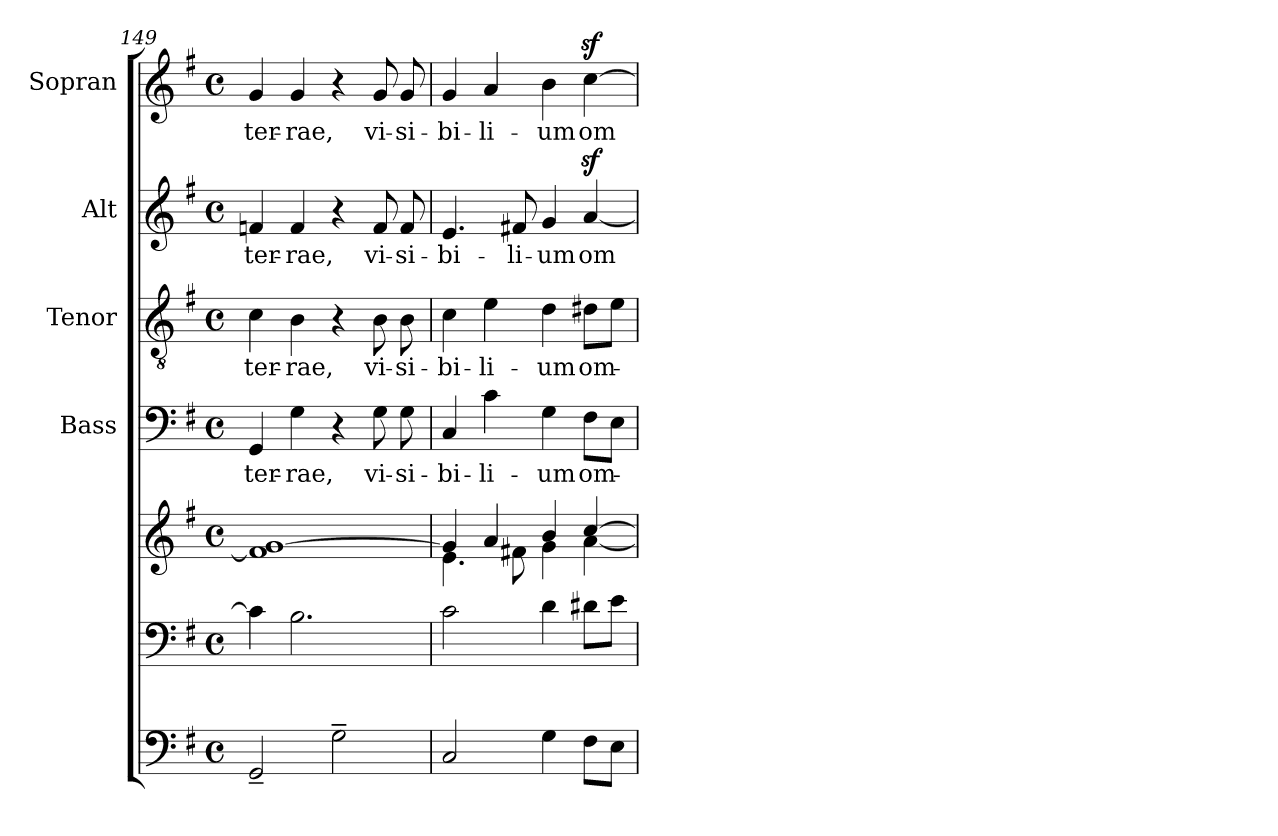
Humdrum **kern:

**kern	**kern	**kern	**kern	**text	**kern	**text	**kern	**text	**kern	**text
*part6	*part5	*part5	*part4	*part4	*part3	*part3	*part2	*part2	*part1	*part1
*staff7	*staff6	*staff5	*staff4	*staff4	*staff3	*staff3	*staff2	*staff2	*staff1	*staff1
*	*	*	*I"Bass	*	*I"Tenor	*	*I"Alt	*	*I"Sopran	*
*	*	*	*I'B.	*	*I'T.	*	*I'A.	*	*I'S.	*
*clefF4	*clefF4	*clefG2	*clefF4	*	*clefGv2	*	*clefG2	*	*clefG2	*
*ITrd7c12	*	*	*	*	*	*	*	*	*	*
*k[f#]	*k[f#]	*k[f#]	*k[f#]	*	*k[f#]	*	*k[f#]	*	*k[f#]	*
*G:	*G:	*G:	*G:	*	*G:	*	*G:	*	*G:	*
*M4/4	*M4/4	*M4/4	*M4/4	*	*M4/4	*	*M4/4	*	*M4/4	*
*met(c)	*met(c)	*met(c)	*met(c)	*	*met(c)	*	*met(c)	*	*met(c)	*
=149	=149	=149	=149	=149	=149	=149	=149	=149	=149	=149
!	!	!	!	!LO:LY:b	!	!LO:LY:b	!	!LO:LY:b	!	!LO:LY:b
2GGG~</	4c\]	1f] [>1g	4GG/	ter-	4c\	ter-	4fn/	ter-	4g/	ter-
!	!	!	!	!LO:LY:b	!	!LO:LY:b	!	!LO:LY:b	!	!LO:LY:b
.	2.B\	.	4G\	-rae,	4B\	-rae,	4f/	-rae,	4g/	-rae,
2GG~>\	.	.	4r	.	4r	.	4r	.	4r	.
!	!	!	!	!LO:LY:b	!	!LO:LY:b	!	!LO:LY:b	!	!LO:LY:b
.	.	.	8G\	vi-	8B\	vi-	8f/	vi-	8g/	vi-
!	!	!	!	!LO:LY:b	!	!LO:LY:b	!	!LO:LY:b	!	!LO:LY:b
.	.	.	8G\	-si-	8B\	-si-	8f/	-si-	8g/	-si-
=150	=150	=150	=150	=150	=150	=150	=150	=150	=150	=150
*	*	*^	*	*	*	*	*	*	*	*
!	!	!	!	!	!LO:LY:b	!	!LO:LY:b	!	!LO:LY:b	!	!LO:LY:b
2CC/	2c\	4g/]	4.e\	4C/	-bi-	4c\	-bi-	4.e/	-bi-	4g/	-bi-
!	!	!	!	!	!LO:LY:b	!	!LO:LY:b	!	!	!	!LO:LY:b
.	.	4a/	.	4c\	-li-	4e\	-li-	.	.	4a/	-li-
!	!	!	!	!	!	!	!	!	!LO:LY:b	!	!
.	.	.	8f#X\	.	.	.	.	8f#X/	-li-	.	.
!	!	!	!	!	!LO:LY:b	!	!LO:LY:b	!	!LO:LY:b	!	!LO:LY:b
4GG\	4d\	4b/	4g\	4G\	-um	4d\	-um	4g/	-um	4b\	-um
!	!	!	!	!	!LO:LY:b	!	!LO:LY:b	!	!LO:LY:b	!	!LO:LY:b
8FF#\L	8d#X\L	[>4cc/	[<4a\	8F#\L	om-	8d#X\L	om-	[4az>/	om-	[4ccz>\	om-
8EE\J	8e\J	.	.	8E\J	.	8e\J	.	.	.	.	.
*	*	*v	*v	*	*	*	*	*	*	*	*
=	=	=	=	=	=	=	=	=	=	=
*-	*-	*-	*-	*-	*-	*-	*-	*-	*-	*-
